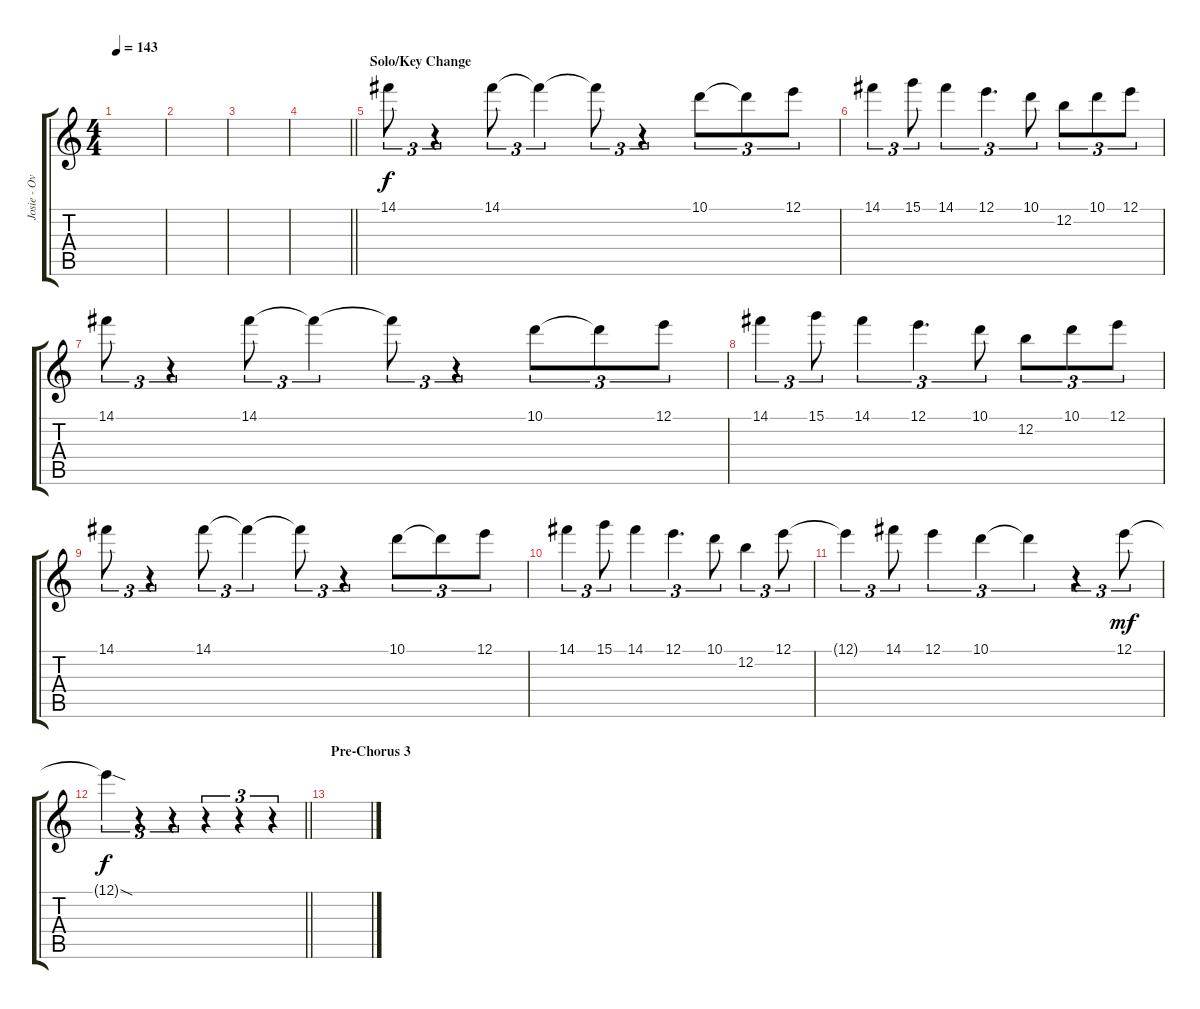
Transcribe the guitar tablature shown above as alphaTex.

\track ("Josie - Overdub 2" "Josie - Ov") {instrument overdrivenguitar}
\staff {score tabs}
\tuning (E4 B3 G3 D3 A2 E2) {hide}
\ts (4 4)
\tempo 143
\clef g2
\ks c
|
|
|
\barLineRight lightlight
|
\section ("" "Solo/Key Change")
14.1.8{tu (3 2)} r.4{tu (3 2)} 14.1.8{tu (3 2)} 14.1{t}.4{tu (3 2)} 14.1{t}.8{tu (3 2)} r.4{tu (3 2)} 10.1.8{tu (3 2)} 10.1{t}.8{tu (3 2)} 12.1.8{tu (3 2)} |
14.1.4{tu (3 2)} 15.1.8{tu (3 2)} 14.1.4{tu (3 2)} 12.1.4{d tu (3 2)} 10.1.8{tu (3 2)} 12.2.8{tu (3 2)} 10.1.8{tu (3 2)} 12.1.8{tu (3 2)} |
14.1.8{tu (3 2)} r.4{tu (3 2)} 14.1.8{tu (3 2)} 14.1{t}.4{tu (3 2)} 14.1{t}.8{tu (3 2)} r.4{tu (3 2)} 10.1.8{tu (3 2)} 10.1{t}.8{tu (3 2)} 12.1.8{tu (3 2)} |
14.1.4{tu (3 2)} 15.1.8{tu (3 2)} 14.1.4{tu (3 2)} 12.1.4{d tu (3 2)} 10.1.8{tu (3 2)} 12.2.8{tu (3 2)} 10.1.8{tu (3 2)} 12.1.8{tu (3 2)} |
14.1.8{tu (3 2)} r.4{tu (3 2)} 14.1.8{tu (3 2)} 14.1{t}.4{tu (3 2)} 14.1{t}.8{tu (3 2)} r.4{tu (3 2)} 10.1.8{tu (3 2)} 10.1{t}.8{tu (3 2)} 12.1.8{tu (3 2)} |
14.1.4{tu (3 2)} 15.1.8{tu (3 2)} 14.1.4{tu (3 2)} 12.1.4{d tu (3 2)} 10.1.8{tu (3 2)} 12.2.4{tu (3 2)} 12.1.8{tu (3 2)} |
12.1{t}.4{tu (3 2)} 14.1.8{tu (3 2)} 12.1.4{tu (3 2)} 10.1.4{tu (3 2)} 10.1{t}.4{tu (3 2)} r.4{tu (3 2)} 12.1.8{tu (3 2) dy mf} |
\barLineRight lightlight
12.1{sod t}.4{tu (3 2) dy f} r.4{tu (3 2)} r.4{tu (3 2)} r.4{tu (3 2)} r.4{tu (3 2)} r.4{tu (3 2)} |
\section ("" "Pre-Chorus 3")
